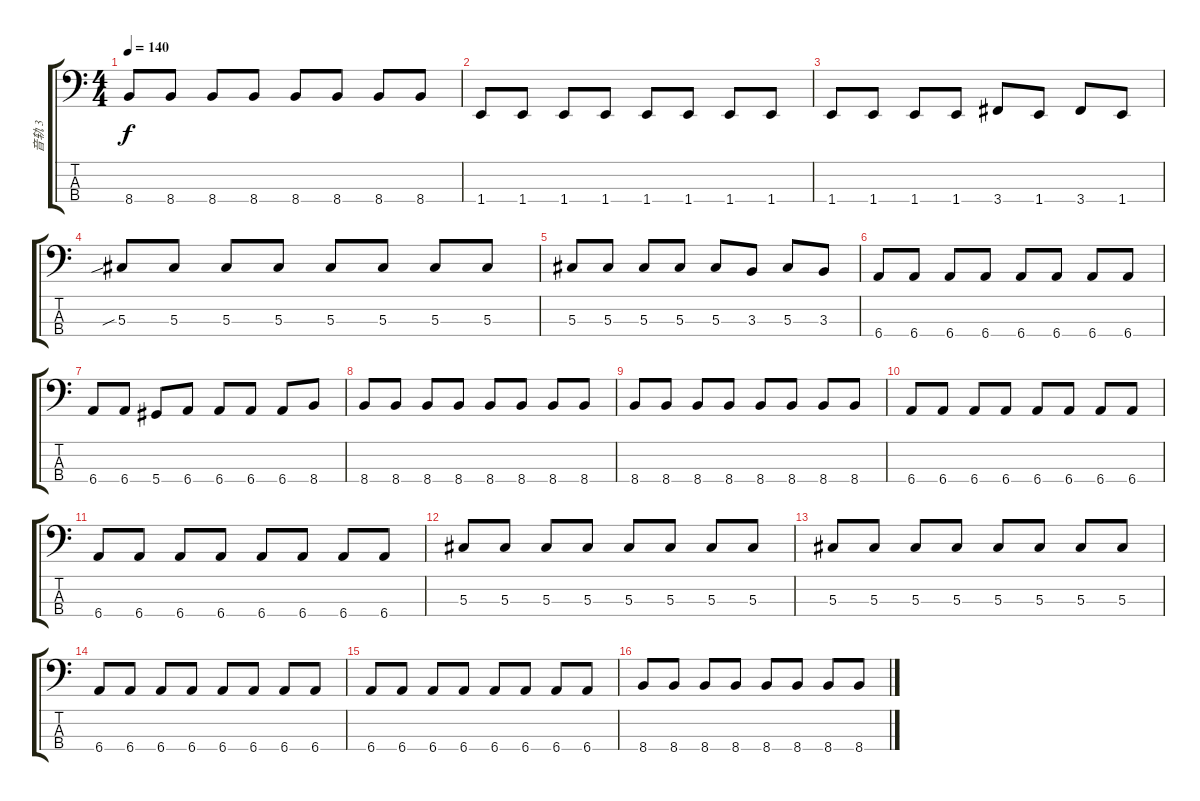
\track ("音轨 3" "音轨 3") {instrument electricbassfinger}
\staff {score tabs}
\tuning (Gb2 Db2 Ab1 Eb1) {hide}
\ts (4 4)
\tempo 140
\clef f4
\ks c
8.4.8{dy f} 8.4.8 8.4.8 8.4.8 8.4.8 8.4.8 8.4.8 8.4.8 |
1.4.8 1.4.8 1.4.8 1.4.8 1.4.8 1.4.8 1.4.8 1.4.8 |
1.4.8 1.4.8 1.4.8 1.4.8 3.4.8 1.4.8 3.4.8 1.4.8 |
5.3{sib}.8 5.3.8 5.3.8 5.3.8 5.3.8 5.3.8 5.3.8 5.3.8 |
5.3.8 5.3.8 5.3.8 5.3.8 5.3.8 3.3.8 5.3.8 3.3.8 |
6.4.8 6.4.8 6.4.8 6.4.8 6.4.8 6.4.8 6.4.8 6.4.8 |
6.4.8 6.4.8 5.4.8 6.4.8 6.4.8 6.4.8 6.4.8 8.4.8 |
8.4.8 8.4.8 8.4.8 8.4.8 8.4.8 8.4.8 8.4.8 8.4.8 |
8.4.8 8.4.8 8.4.8 8.4.8 8.4.8 8.4.8 8.4.8 8.4.8 |
6.4.8 6.4.8 6.4.8 6.4.8 6.4.8 6.4.8 6.4.8 6.4.8 |
6.4.8 6.4.8 6.4.8 6.4.8 6.4.8 6.4.8 6.4.8 6.4.8 |
5.3.8 5.3.8 5.3.8 5.3.8 5.3.8 5.3.8 5.3.8 5.3.8 |
5.3.8 5.3.8 5.3.8 5.3.8 5.3.8 5.3.8 5.3.8 5.3.8 |
6.4.8 6.4.8 6.4.8 6.4.8 6.4.8 6.4.8 6.4.8 6.4.8 |
6.4.8 6.4.8 6.4.8 6.4.8 6.4.8 6.4.8 6.4.8 6.4.8 |
8.4.8 8.4.8 8.4.8 8.4.8 8.4.8 8.4.8 8.4.8 8.4.8
